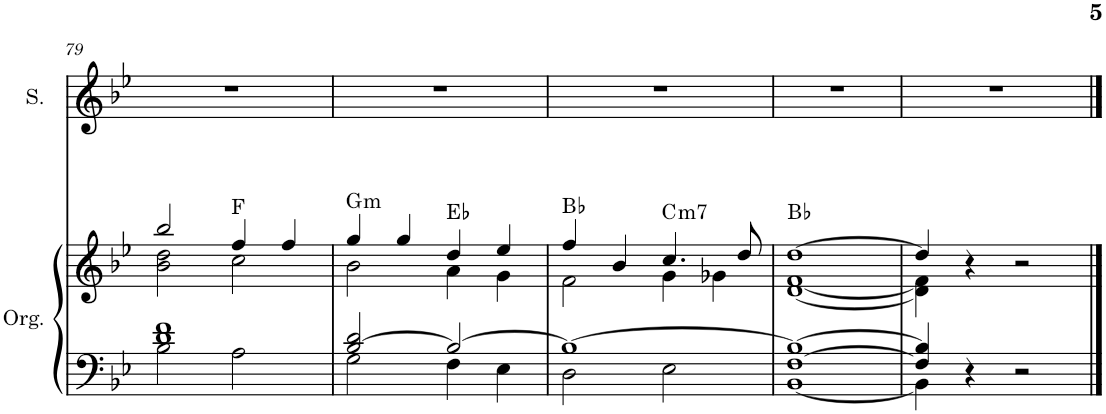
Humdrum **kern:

**kern	**kern	**harte	**kern
*part2	*part2	*part2	*part1
*staff3	*staff2	*	*staff1
*I"Órgano	*	*	*I"Soprano
*	*	*	*I'S.
!!LO:PB:g=z
*clefF4	*clefG2	*	*clefG2
*k[b-e-]	*k[b-e-]	*	*k[b-e-]
*M2/2	*M2/2	*	*M2/2
*met(c|)	*met(c|)	*	*met(c|)
=79	=79	=79	=79
*^	*^	*	*
1d 1f	2B-\	2bb-/	2b-\ 2dd\	.	1r
.	2A\	4ff/	2cc\	F:maj	.
.	.	4ff/	.	.	.
=80	=80	=80	=80	=80	=80
!	!	!	!	!LO:H:kt=m	!
[2B-/ 2d/	2G\	4gg/	2b-\	G:min	1r
.	.	4gg/	.	.	.
2B-/_	4F\	4dd/	4a\	Eb:maj	.
.	4E-\	4ee-/	4g\	.	.
=81	=81	=81	=81	=81	=81
1B-_	2D\	4ff/	2f\	Bb:maj	1r
.	.	4b-/	.	.	.
!	!	!	!	!LO:H:kt=m7	!
.	2E-\	4.cc/	4g\	C:min7	.
.	.	.	4g-X\	.	.
.	.	8dd/	.	.	.
=82	=82	=82	=82	=82	=82
[1F 1B-_	[1BB-	[1dd	[1d [1f	Bb:maj	1r
=83	=83	=83	=83	=83	=83
4F/] 4B-/]	4BB-\]	4dd/]	4d\] 4f\]	.	1r
4r	2.ryy	4r	2.ryy	.	.
2r	.	2r	.	.	.
*v	*v	*	*	*	*
*	*v	*v	*	*
==	==	==	==
*-	*-	*-	*-
